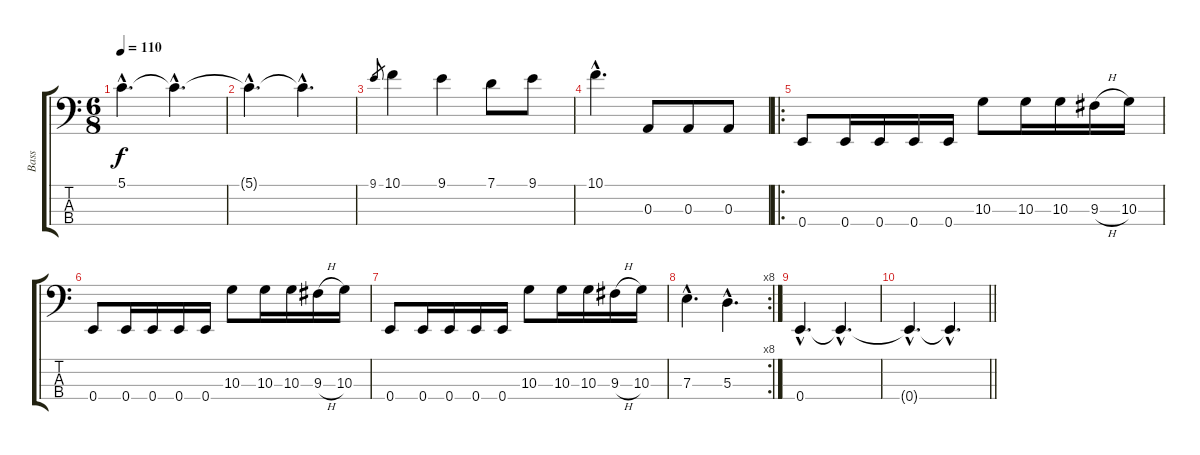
\track ("Bass" "Bass") {instrument electricbasspick}
\staff {score tabs}
\tuning (G2 D2 A1 E1) {hide}
\ts (6 8)
\tempo 110
\clef f4
\ks c
5.1{hac}.4{d dy f} 5.1{hac t}.4{d} |
5.1{hac t}.4{d} 5.1{hac t}.4{d} |
9.1.8{gr} 10.1.4 9.1.4 7.1.8 9.1.8 |
10.1{hac}.4{d} 0.3.8 0.3.8 0.3.8 |
\ro
0.4.8 0.4.16 0.4.16 0.4.16 0.4.16 10.3.8 10.3.16 10.3.16 9.3{h}.16 10.3.16 |
0.4.8 0.4.16 0.4.16 0.4.16 0.4.16 10.3.8 10.3.16 10.3.16 9.3{h}.16 10.3.16 |
0.4.8 0.4.16 0.4.16 0.4.16 0.4.16 10.3.8 10.3.16 10.3.16 9.3{h}.16 10.3.16 |
\rc 8
7.3{hac}.4{d} 5.3{hac}.4{d} |
0.4{hac}.4{d} 0.4{hac t}.4{d} |
\barLineRight lightlight
0.4{hac t}.4{d} 0.4{hac t}.4{d}
